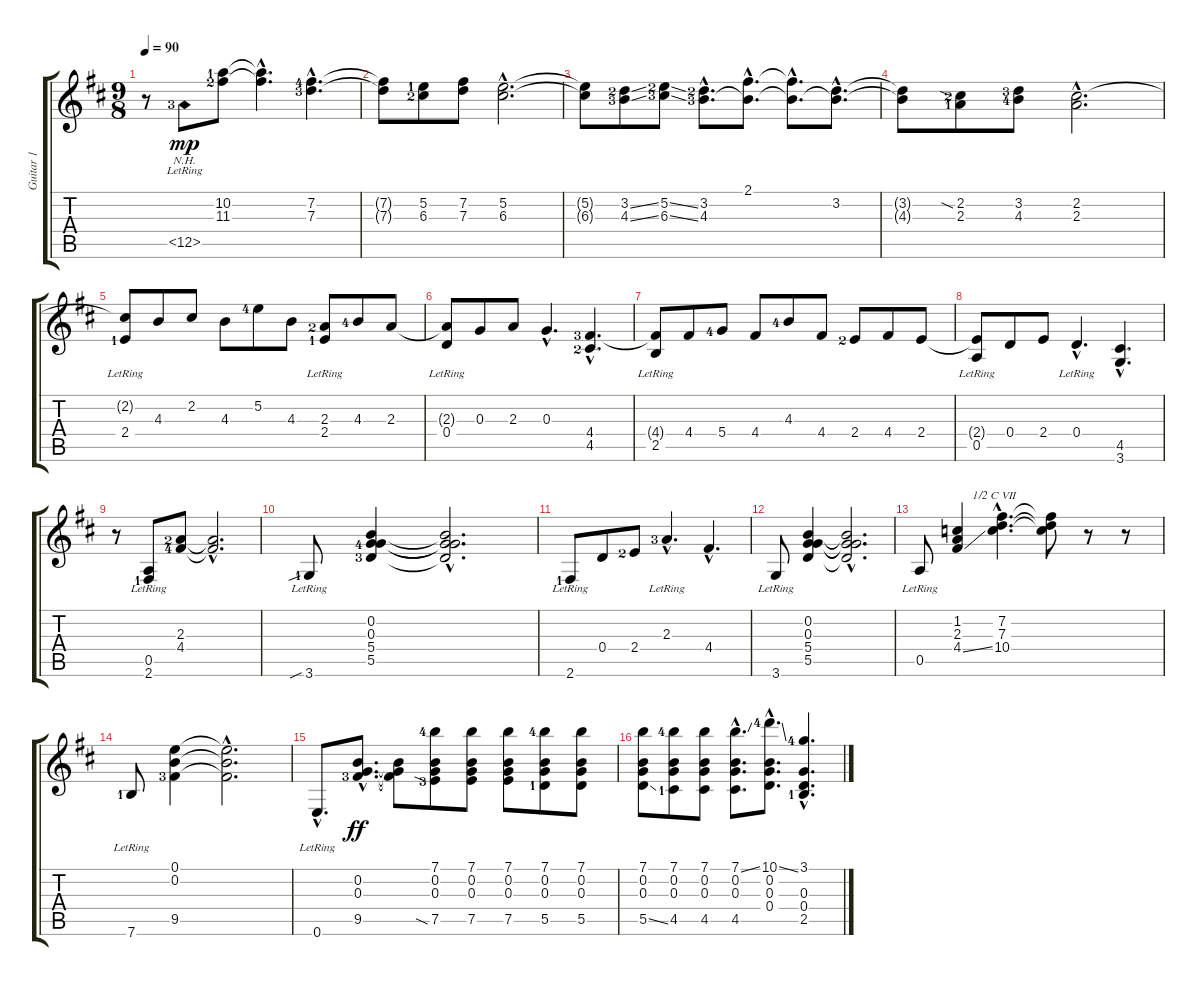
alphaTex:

\track ("Guitar 1" "Guitar 1") {instrument acousticguitarnylon}
\staff {score tabs}
\tuning (E4 B3 G3 D3 A2 E2) {hide}
\ts (9 8)
\tempo 90
\clef g2
\ks d
r.8{dy mp instrument acousticguitarnylon} 12.5{nh lr lf 4}.8 (10.2{lf 2} 11.3{lf 3}).8 (10.2{hac t} 11.3{hac t}).4{d} (7.2{hac lf 5} 7.3{hac lf 4}).4{d} |
(7.2{t} 7.3{t}).8 (5.2{lf 2} 6.3{lf 3}).8 (7.2 7.3).8 (5.2{hac} 6.3{hac}).2{d} |
(5.2{t} 6.3{t}).8 (3.2{ss lf 3} 4.3{ss lf 4}).8 (5.2{ss lf 3} 6.3{ss lf 4}).8 (3.2{hac lf 3} 4.3{hac lf 4}).8{d} (2.1{hac} 4.3{hac t}).8{d} (2.1{hac t} 4.3{hac t}).8{d} (3.2{hac} 4.3{hac t}).8{d} |
(3.2{t} 4.3{t}).8 (2.2{sia lf 3} 2.3{lf 2}).8 (3.2{lf 4} 4.3{lf 5}).8 (2.2{hac} 2.3{hac}).2{d} |
(2.2{t} 2.4{lr lf 2}).8 4.3.8 2.2.8 4.3.8 5.2{lf 5}.8 4.3.8 (2.3{lf 3} 2.4{lr lf 2}).8 4.3{lf 5}.8 2.3.8 |
(2.3{t} 0.4{lr}).8 0.3.8 2.3.8 0.3{hac}.4{d} (4.4{hac lf 4} 4.5{hac lf 3}).4{d} |
(4.4{t} 2.5{lr}).8 4.4.8 5.4{lf 5}.8 4.4.8 4.3{lf 5}.8 4.4.8 2.4{lf 3}.8 4.4.8 2.4.8 |
(2.4{t} 0.5{lr}).8 0.4.8 2.4.8 0.4{hac lr}.4{d} (4.5{hac} 3.6{hac}).4{d} |
r.8 (0.5{lr} 2.6{lr lf 2}).8 (2.3{lf 3} 4.4{lf 5}).8 (2.3{hac t} 4.4{hac t}).2{d} |
3.6{sib lr lf 2}.8 (0.2 0.3 5.4{lf 5} 5.5{lf 4}).4 (0.2{hac t} 0.3{hac t} 5.4{hac t} 5.5{hac t}).2{d} |
2.6{lr lf 2}.8 0.4.8 2.4{lf 3}.8 2.3{hac lr lf 4}.4{d} 4.4{hac}.4{d} |
3.6{lr}.8 (0.2 0.3 5.4 5.5).4 (0.2{hac t} 0.3{hac t} 5.4{hac t} 5.5{hac t}).2{d} |
0.5{lr}.8 (1.2 2.3 4.4{ss}).4{txt "     1/2 C VII"} (7.2{hac} 7.3{hac} 10.4{hac}).4{d} (7.2{t} 7.3{t} 10.4{t}).8 r.8 r.8 |
7.6{lr lf 2}.8 (0.1 0.2 9.5{lf 4}).4 (0.1{hac t} 0.2{hac t} 9.5{hac t}).2{d} |
0.6{hac lr}.8{d} (0.2{hac} 0.3{hac} 9.5{hac lf 4}).8{d dy ff} (0.2{t} 0.3{t} 9.5{t}).8 (7.1{lf 5} 0.2 0.3 7.5{sia lf 4}).8 (7.1 0.2 0.3 7.5).8 (7.1 0.2 0.3 7.5).8 (7.1{lf 5} 0.2 0.3 5.5{lf 2}).8 (7.1 0.2 0.3 5.5).8 |
(7.1 0.2 0.3 5.5{ss}).8 (7.1{lf 5} 0.2 0.3 4.5{lf 2}).8 (7.1 0.2 0.3 4.5).8 (7.1{ss hac} 0.2{hac} 0.3{hac} 4.5{hac}).8{d} (10.1{ss hac lf 5} 0.2{hac} 0.3{hac} 0.4{hac}).8{d} (3.1{hac lf 5} 0.3{hac} 0.4{hac} 2.5{hac lf 2}).4{d}
